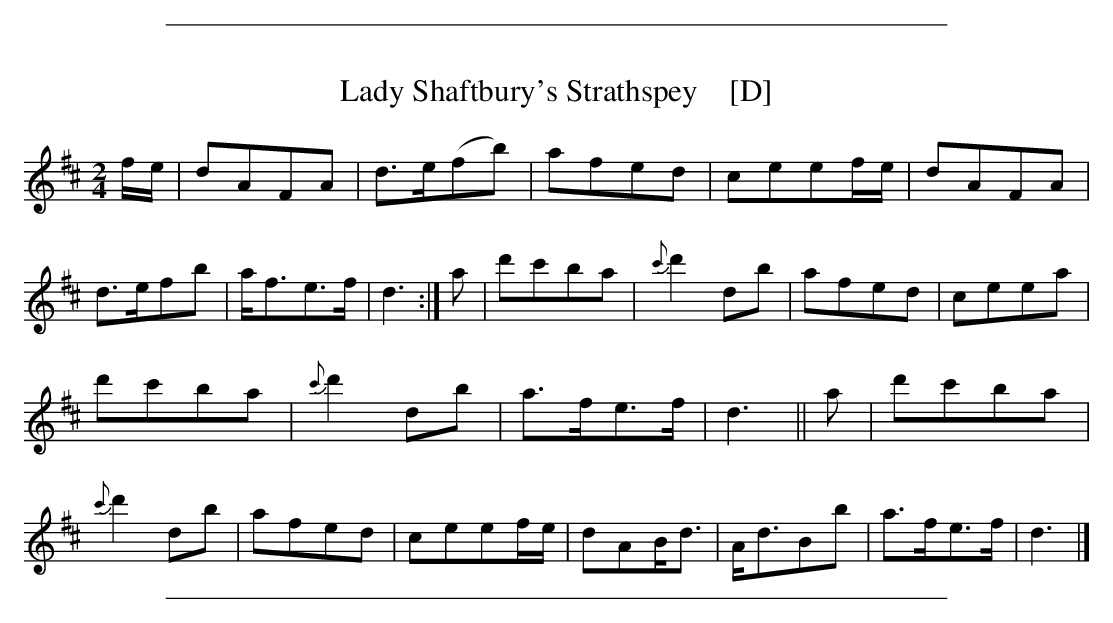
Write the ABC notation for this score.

X:1
T: Lady Shaftbury's Strathspey    [D]
M: 2/4
L: 1/8
K: D
f/e/ |\
dAFA | d>e(fb) | afed | ceef/e/ | dAFA | d>efb | a<fe>f | d3 :| a | d'c'ba | {c'}d'2db | afed | ceea |
d'c'ba | {c'}d'2db | a>fe>f | d3 || a | d'c'ba | {c'}d'2db | afed | ceef/e/ | dAB<d | A<dBb | a>fe>f | d3 |]
